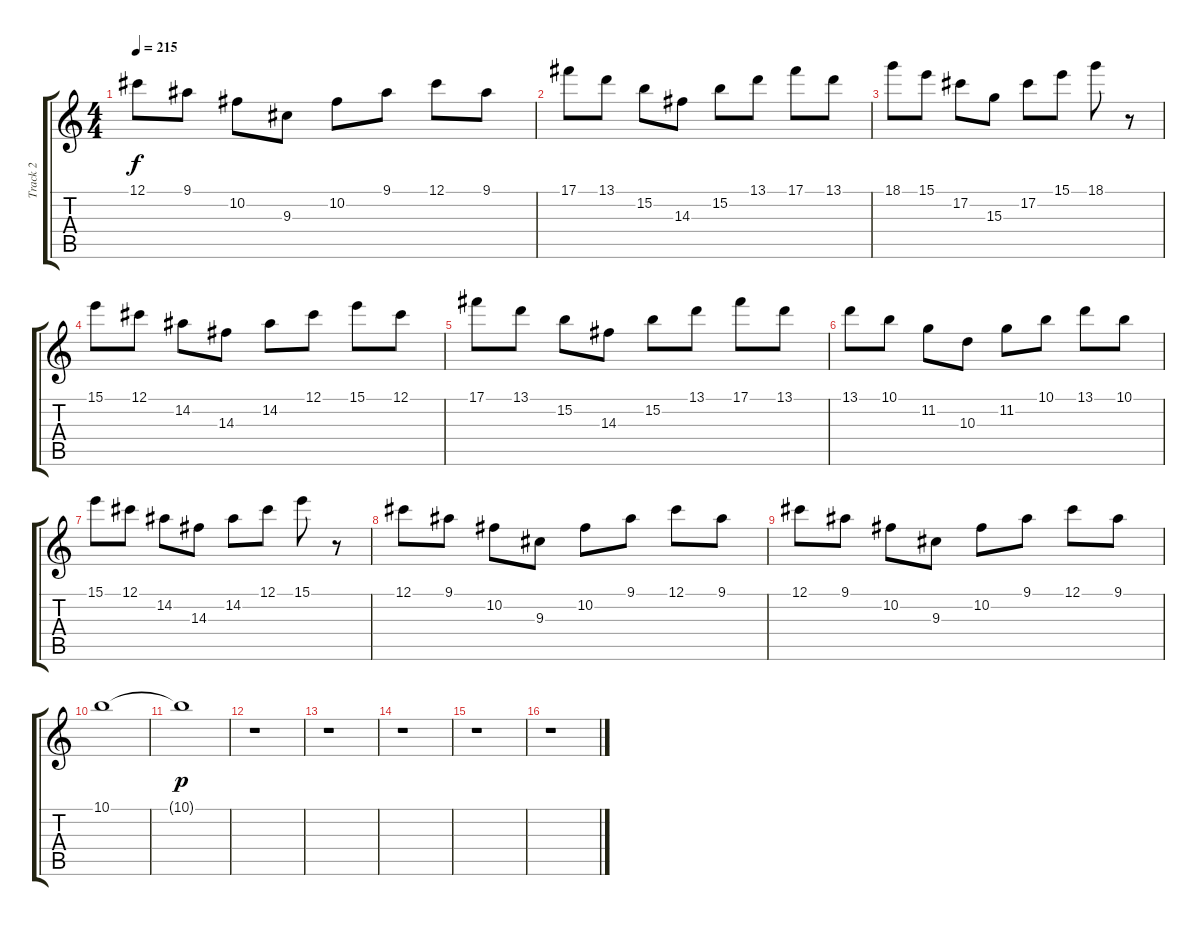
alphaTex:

\track ("Track 2" "Track 2") {instrument distortionguitar}
\staff {score tabs}
\tuning (Db4 Ab3 E3 B2 Gb2 B1) {hide}
\ts (4 4)
\tempo 215
\clef g2
\ks c
12.1.8{dy f} 9.1.8 10.2.8 9.3.8 10.2.8 9.1.8 12.1.8 9.1.8 |
17.1.8 13.1.8 15.2.8 14.3.8 15.2.8 13.1.8 17.1.8 13.1.8 |
18.1.8 15.1.8 17.2.8 15.3.8 17.2.8 15.1.8 18.1.8 r.8 |
15.1.8 12.1.8 14.2.8 14.3.8 14.2.8 12.1.8 15.1.8 12.1.8 |
17.1.8 13.1.8 15.2.8 14.3.8 15.2.8 13.1.8 17.1.8 13.1.8 |
13.1.8 10.1.8 11.2.8 10.3.8 11.2.8 10.1.8 13.1.8 10.1.8 |
15.1.8 12.1.8 14.2.8 14.3.8 14.2.8 12.1.8 15.1.8 r.8 |
12.1.8 9.1.8 10.2.8 9.3.8 10.2.8 9.1.8 12.1.8 9.1.8 |
12.1.8 9.1.8 10.2.8 9.3.8 10.2.8 9.1.8 12.1.8 9.1.8 |
10.1.1 |
10.1{t}.1{dy p} |
r.1 |
r.1 |
r.1 |
r.1 |
r.1
